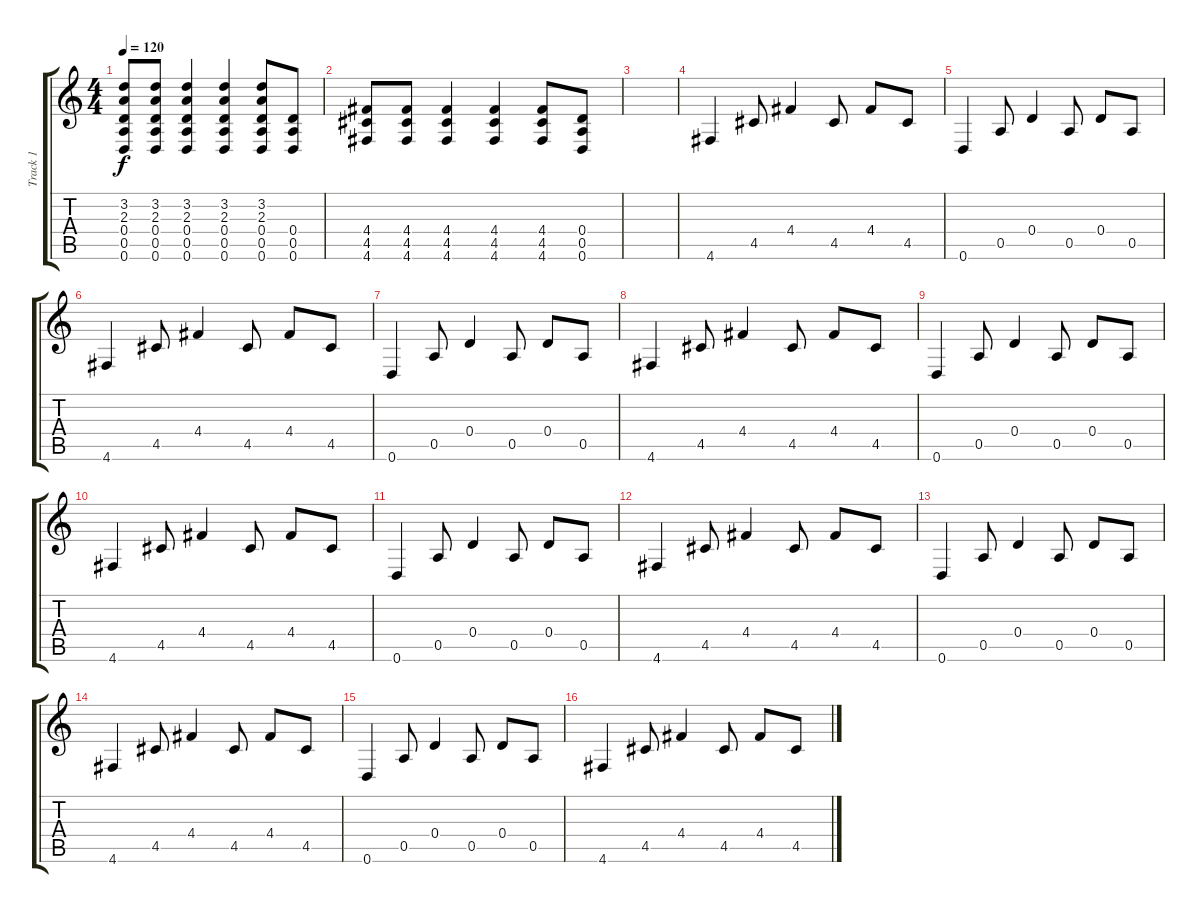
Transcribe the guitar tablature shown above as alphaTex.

\track ("Track 1" "Track 1") {instrument acousticguitarsteel}
\staff {score tabs}
\tuning (E4 B3 G3 D3 A2 D2) {hide}
\ts (4 4)
\tempo 120
\clef g2
\ks c
(3.2 2.3 0.4 0.5 0.6).8{dy f} (3.2 2.3 0.4 0.5 0.6).8 (3.2 2.3 0.4 0.5 0.6).4 (3.2 2.3 0.4 0.5 0.6).4 (3.2 2.3 0.4 0.5 0.6).8 (0.4 0.5 0.6).8 |
(4.4 4.5 4.6).8 (4.4 4.5 4.6).8 (4.4 4.5 4.6).4 (4.4 4.5 4.6).4 (4.4 4.5 4.6).8 (0.4 0.5 0.6).8 |
|
4.6.4 4.5.8 4.4.4 4.5.8 4.4.8 4.5.8 |
0.6.4 0.5.8 0.4.4 0.5.8 0.4.8 0.5.8 |
4.6.4 4.5.8 4.4.4 4.5.8 4.4.8 4.5.8 |
0.6.4 0.5.8 0.4.4 0.5.8 0.4.8 0.5.8 |
4.6.4 4.5.8 4.4.4 4.5.8 4.4.8 4.5.8 |
0.6.4 0.5.8 0.4.4 0.5.8 0.4.8 0.5.8 |
4.6.4 4.5.8 4.4.4 4.5.8 4.4.8 4.5.8 |
0.6.4 0.5.8 0.4.4 0.5.8 0.4.8 0.5.8 |
4.6.4 4.5.8 4.4.4 4.5.8 4.4.8 4.5.8 |
0.6.4 0.5.8 0.4.4 0.5.8 0.4.8 0.5.8 |
4.6.4 4.5.8 4.4.4 4.5.8 4.4.8 4.5.8 |
0.6.4 0.5.8 0.4.4 0.5.8 0.4.8 0.5.8 |
4.6.4 4.5.8 4.4.4 4.5.8 4.4.8 4.5.8
